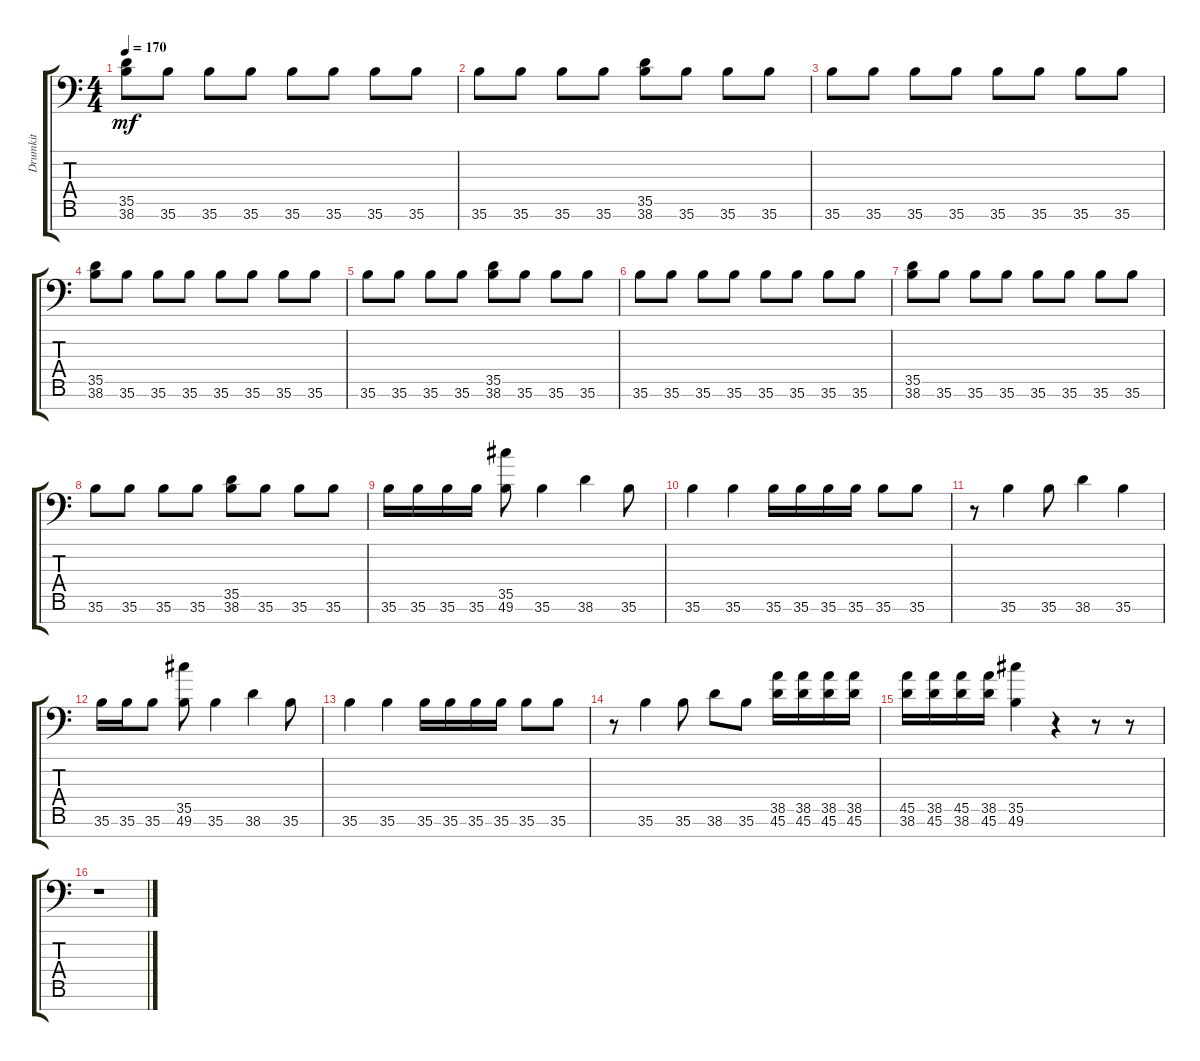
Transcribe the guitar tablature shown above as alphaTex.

\track ("Drumkit" "Drumkit") {instrument acousticgrandpiano}
\staff {score tabs}
\tuning (C-1 C-1 C-1 C-1 C-1 C-1 C-1) {hide}
\ts (4 4)
\tempo 170
\clef f4
\ks c
(35.5 38.6).8{dy mf} 35.6.8 35.6.8 35.6.8 35.6.8 35.6.8 35.6.8 35.6.8 |
35.6.8 35.6.8 35.6.8 35.6.8 (35.5 38.6).8 35.6.8 35.6.8 35.6.8 |
35.6.8 35.6.8 35.6.8 35.6.8 35.6.8 35.6.8 35.6.8 35.6.8 |
(35.5 38.6).8 35.6.8 35.6.8 35.6.8 35.6.8 35.6.8 35.6.8 35.6.8 |
35.6.8 35.6.8 35.6.8 35.6.8 (35.5 38.6).8 35.6.8 35.6.8 35.6.8 |
35.6.8 35.6.8 35.6.8 35.6.8 35.6.8 35.6.8 35.6.8 35.6.8 |
(35.5 38.6).8 35.6.8 35.6.8 35.6.8 35.6.8 35.6.8 35.6.8 35.6.8 |
35.6.8 35.6.8 35.6.8 35.6.8 (35.5 38.6).8 35.6.8 35.6.8 35.6.8 |
35.6.16 35.6.16 35.6.16 35.6.16 (35.5 49.6).8 35.6.4 38.6.4 35.6.8 |
35.6.4 35.6.4 35.6.16 35.6.16 35.6.16 35.6.16 35.6.8 35.6.8 |
r.8 35.6.4 35.6.8 38.6.4 35.6.4 |
35.6.16 35.6.16 35.6.8 (35.5 49.6).8 35.6.4 38.6.4 35.6.8 |
35.6.4 35.6.4 35.6.16 35.6.16 35.6.16 35.6.16 35.6.8 35.6.8 |
r.8 35.6.4 35.6.8 38.6.8 35.6.8 (38.5 45.6).16 (38.5 45.6).16 (38.5 45.6).16 (38.5 45.6).16 |
(45.5 38.6).16 (38.5 45.6).16 (45.5 38.6).16 (38.5 45.6).16 (35.5 49.6).4 r.4 r.8 r.8 |
r.1
